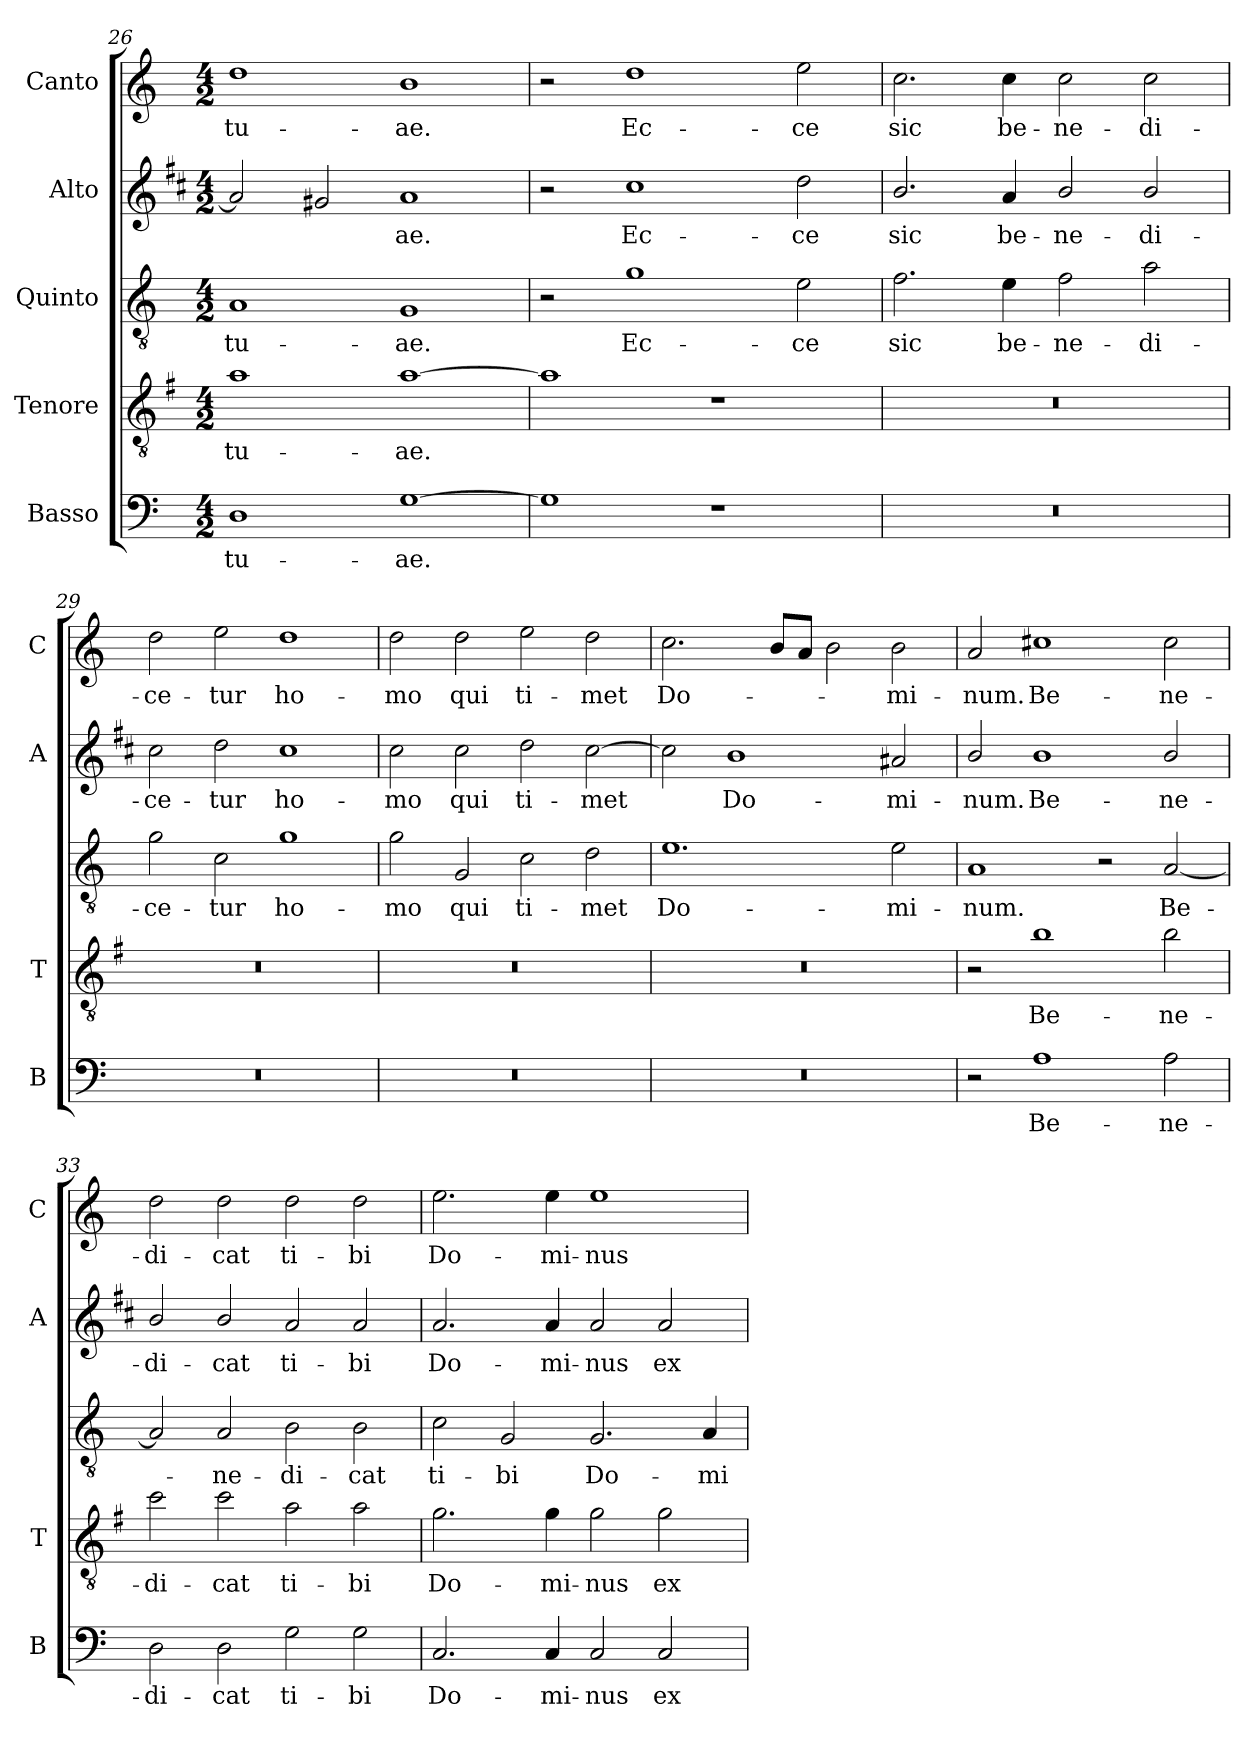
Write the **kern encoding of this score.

**kern	**text	**kern	**text	**kern	**text	**kern	**text	**kern	**text
*part5	*part5	*part4	*part4	*part3	*part3	*part2	*part2	*part1	*part1
*staff5	*staff5	*staff4	*staff4	*staff3	*staff3	*staff2	*staff2	*staff1	*staff1
*I"Basso	*	*I"Tenore	*	*I"Quinto	*	*I"Alto	*	*I"Canto	*
*I'B	*	*I'T	*	*	*	*I'A	*	*I'C	*
!!LO:LB:g=z
*clefF4	*	*clefGv2	*	*clefGv2	*	*clefG2	*	*clefG2	*
*	*	*ITrd4c7	*	*	*	*ITrd1c2	*	*	*
*k[]	*	*k[]	*	*k[]	*	*k[]	*	*k[]	*
*C:	*	*C:	*	*C:	*	*C:	*	*C:	*
*M4/2	*	*M4/2	*	*M4/2	*	*M4/2	*	*M4/2	*
=26	=26	=26	=26	=26	=26	=26	=26	=26	=26
!	!LO:LY:b	!	!LO:LY:b	!	!LO:LY:b	!	!	!	!LO:LY:b
1D	tu-	1d	tu-	1A	tu-	2g/]	.	1dd	tu-
.	.	.	.	.	.	2f#X/	.	.	.
!	!LO:LY:b	!	!LO:LY:b	!	!LO:LY:b	!	!LO:LY:b	!	!LO:LY:b
[1G	-ae.	[1d	-ae.	1G	-ae.	1g	-ae.	1b	-ae.
=27	=27	=27	=27	=27	=27	=27	=27	=27	=27
1G]	.	1d]	.	2r	.	2r	.	2r	.
!	!	!	!	!	!LO:LY:b	!	!LO:LY:b	!	!LO:LY:b
.	.	.	.	1g	Ec-	1b	Ec-	1dd	Ec-
1r	.	1r	.	.	.	.	.	.	.
!	!	!	!	!	!LO:LY:b	!	!LO:LY:b	!	!LO:LY:b
.	.	.	.	2e\	-ce	2cc\	-ce	2ee\	-ce
=28	=28	=28	=28	=28	=28	=28	=28	=28	=28
!	!	!	!	!	!LO:LY:b	!	!LO:LY:b	!	!LO:LY:b
0r	.	0r	.	2.f\	sic	2.a/	sic	2.cc\	sic
!	!	!	!	!	!LO:LY:b	!	!LO:LY:b	!	!LO:LY:b
.	.	.	.	4e\	be-	4g/	be-	4cc\	be-
!	!	!	!	!	!LO:LY:b	!	!LO:LY:b	!	!LO:LY:b
.	.	.	.	2f\	-ne-	2a/	-ne-	2cc\	-ne-
!	!	!	!	!	!LO:LY:b	!	!LO:LY:b	!	!LO:LY:b
.	.	.	.	2a\	-di-	2a/	-di-	2cc\	-di-
=29	=29	=29	=29	=29	=29	=29	=29	=29	=29
!	!	!	!	!	!LO:LY:b	!	!LO:LY:b	!	!LO:LY:b
0r	.	0r	.	2g\	-ce-	2b\	-ce-	2dd\	-ce-
!	!	!	!	!	!LO:LY:b	!	!LO:LY:b	!	!LO:LY:b
.	.	.	.	2c\	-tur	2cc\	-tur	2ee\	-tur
!	!	!	!	!	!LO:LY:b	!	!LO:LY:b	!	!LO:LY:b
.	.	.	.	1g	ho-	1b	ho-	1dd	ho-
=30	=30	=30	=30	=30	=30	=30	=30	=30	=30
!	!	!	!	!	!LO:LY:b	!	!LO:LY:b	!	!LO:LY:b
0r	.	0r	.	2g\	-mo	2b\	-mo	2dd\	-mo
!	!	!	!	!	!LO:LY:b	!	!LO:LY:b	!	!LO:LY:b
.	.	.	.	2G/	qui	2b\	qui	2dd\	qui
!	!	!	!	!	!LO:LY:b	!	!LO:LY:b	!	!LO:LY:b
.	.	.	.	2c\	ti-	2cc\	ti-	2ee\	ti-
!	!	!	!	!	!LO:LY:b	!	!LO:LY:b	!	!LO:LY:b
.	.	.	.	2d\	-met	[2b\	-met	2dd\	-met
=31	=31	=31	=31	=31	=31	=31	=31	=31	=31
!	!	!	!	!	!LO:LY:b	!	!	!	!LO:LY:b
0r	.	0r	.	1.e	Do-	2b\]	.	2.cc\	Do-
!	!	!	!	!	!	!	!LO:LY:b	!	!
.	.	.	.	.	.	1a	Do-	.	.
.	.	.	.	.	.	.	.	8b/L	.
.	.	.	.	.	.	.	.	8a/J	.
.	.	.	.	.	.	.	.	2b\	.
!	!	!	!	!	!LO:LY:b	!	!LO:LY:b	!	!LO:LY:b
.	.	.	.	2e\	-mi-	2g#X/	-mi-	2b\	-mi-
!!LO:PB:g=z
=32	=32	=32	=32	=32	=32	=32	=32	=32	=32
!	!	!	!	!	!LO:LY:b	!	!LO:LY:b	!	!LO:LY:b
2r	.	2r	.	1A	-num.	2a/	-num.	2a/	-num.
!	!LO:LY:b	!	!LO:LY:b	!	!	!	!LO:LY:b	!	!LO:LY:b
1A	Be-	1e	Be-	.	.	1a	Be-	1cc#X	Be-
.	.	.	.	2r	.	.	.	.	.
!	!LO:LY:b	!	!LO:LY:b	!	!LO:LY:b	!	!LO:LY:b	!	!LO:LY:b
2A\	-ne-	2e\	-ne-	[2A/	Be-	2a/	-ne-	2cc#\	-ne-
=33	=33	=33	=33	=33	=33	=33	=33	=33	=33
!	!LO:LY:b	!	!LO:LY:b	!	!	!	!LO:LY:b	!	!LO:LY:b
2D\	-di-	2f\	-di-	2A/]	.	2a/	-di-	2dd\	-di-
!	!LO:LY:b	!	!LO:LY:b	!	!LO:LY:b	!	!LO:LY:b	!	!LO:LY:b
2D\	-cat	2f\	-cat	2A/	-ne-	2a/	-cat	2dd\	-cat
!	!LO:LY:b	!	!LO:LY:b	!	!LO:LY:b	!	!LO:LY:b	!	!LO:LY:b
2G\	ti-	2d\	ti-	2B\	-di-	2g/	ti-	2dd\	ti-
!	!LO:LY:b	!	!LO:LY:b	!	!LO:LY:b	!	!LO:LY:b	!	!LO:LY:b
2G\	-bi	2d\	-bi	2B\	-cat	2g/	-bi	2dd\	-bi
=34	=34	=34	=34	=34	=34	=34	=34	=34	=34
!	!LO:LY:b	!	!LO:LY:b	!	!LO:LY:b	!	!LO:LY:b	!	!LO:LY:b
2.C/	Do-	2.c\	Do-	2c\	ti-	2.g/	Do-	2.ee\	Do-
!	!	!	!	!	!LO:LY:b	!	!	!	!
.	.	.	.	2G/	-bi	.	.	.	.
!	!LO:LY:b	!	!LO:LY:b	!	!	!	!LO:LY:b	!	!LO:LY:b
4C/	-mi-	4c\	-mi-	.	.	4g/	-mi-	4ee\	-mi-
!	!LO:LY:b	!	!LO:LY:b	!	!LO:LY:b	!	!LO:LY:b	!	!LO:LY:b
2C/	-nus	2c\	-nus	2.G/	Do-	2g/	-nus	1ee	-nus
!	!LO:LY:b	!	!LO:LY:b	!	!	!	!LO:LY:b	!	!
2C/	ex	2c\	ex	.	.	2g/	ex	.	.
!	!	!	!	!	!LO:LY:b	!	!	!	!
.	.	.	.	4A/	-mi-	.	.	.	.
=	=	=	=	=	=	=	=	=	=
*-	*-	*-	*-	*-	*-	*-	*-	*-	*-
